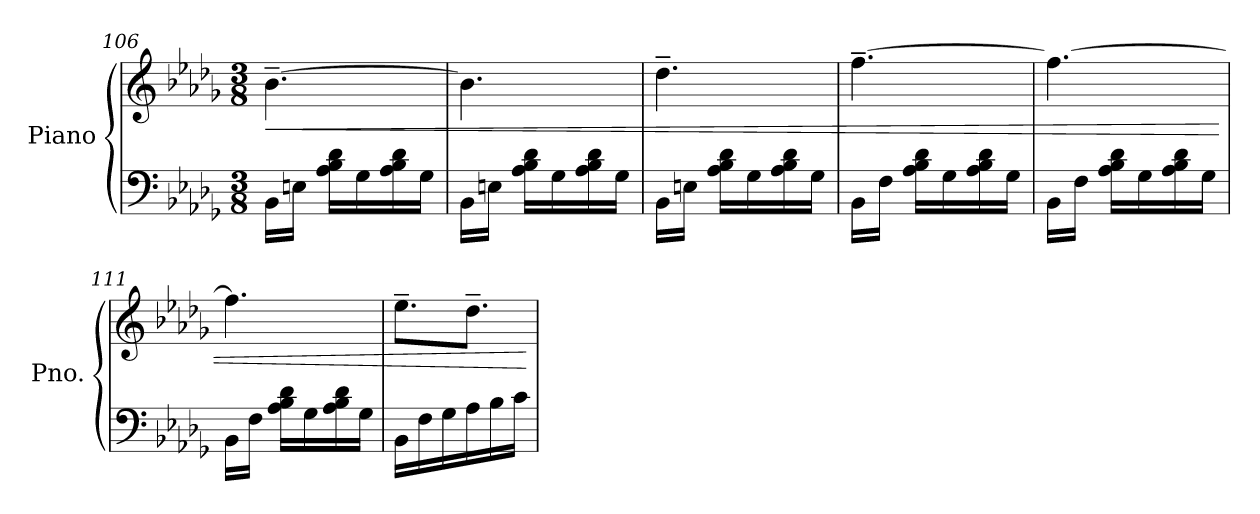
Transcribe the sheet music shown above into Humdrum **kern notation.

**kern	**kern	**dynam
*part1	*part1	*part1
*staff2	*staff1	*staff1/2
*I"Piano	*	*
*I'Pno.	*	*
!!LO:LB:g=z
*clefF4	*clefG2	*
*k[b-e-a-d-g-]	*k[b-e-a-d-g-]	*
*M3/8	*M3/8	*
=106	=106	=106
*^	*	*
!	!	!	!LO:HP:b
8ryy	16BB-\LL	[4.b-~\	<
.	16En\JJ	.	.
16A-\ 16B-\ 16d-\LL	4ryy	.	.
16G-\	.	.	.
16A-\ 16B-\ 16d-\	.	.	.
16G-\JJ	.	.	.
=107	=107	=107	=107
8ryy	16BB-\LL	4.b-\]	.
.	16En\JJ	.	.
16A-\ 16B-\ 16d-\LL	4ryy	.	.
16G-\	.	.	.
16A-\ 16B-\ 16d-\	.	.	.
16G-\JJ	.	.	.
=108	=108	=108	=108
8ryy	16BB-\LL	4.dd-~\	.
.	16En\JJ	.	.
16A-\ 16B-\ 16d-\LL	4ryy	.	.
16G-\	.	.	.
16A-\ 16B-\ 16d-\	.	.	.
16G-\JJ	.	.	.
=109	=109	=109	=109
8ryy	16BB-\LL	[4.ff~\	.
.	16F\JJ	.	.
16A-\ 16B-\ 16d-\LL	4ryy	.	.
16G-\	.	.	.
16A-\ 16B-\ 16d-\	.	.	.
16G-\JJ	.	.	.
=110	=110	=110	=110
8ryy	(>16BB-\LL	4.ff\_	.
.	16F\JJ	.	.
16A-\ 16B-\ 16d-\LL	4ryy	.	.
16G-\	.	.	.
16A-\ 16B-\ 16d-\	.	.	.
16G-\JJ	.	.	.
=111	=111	=111	=111
8ryy	16BB-\LL	4.ff\]	.
.	16F\JJ	.	.
16A-\ 16B-\ 16d-\LL	4ryy	.	.
16G-\	.	.	.
16A-\ 16B-\ 16d-\	.	.	.
16G-\JJ	.	.	.
*v	*v	*	*
!!LO:LB:g=z
=112	=112	=112
16BB-\LL	8.ee-~\L	.
16F\	.	.
16G-\	.	.
16A-\	8.dd-~\J)	.
16B-\	.	.
16c\JJ	.	.
.	.	[
=	=	=
*-	*-	*-
